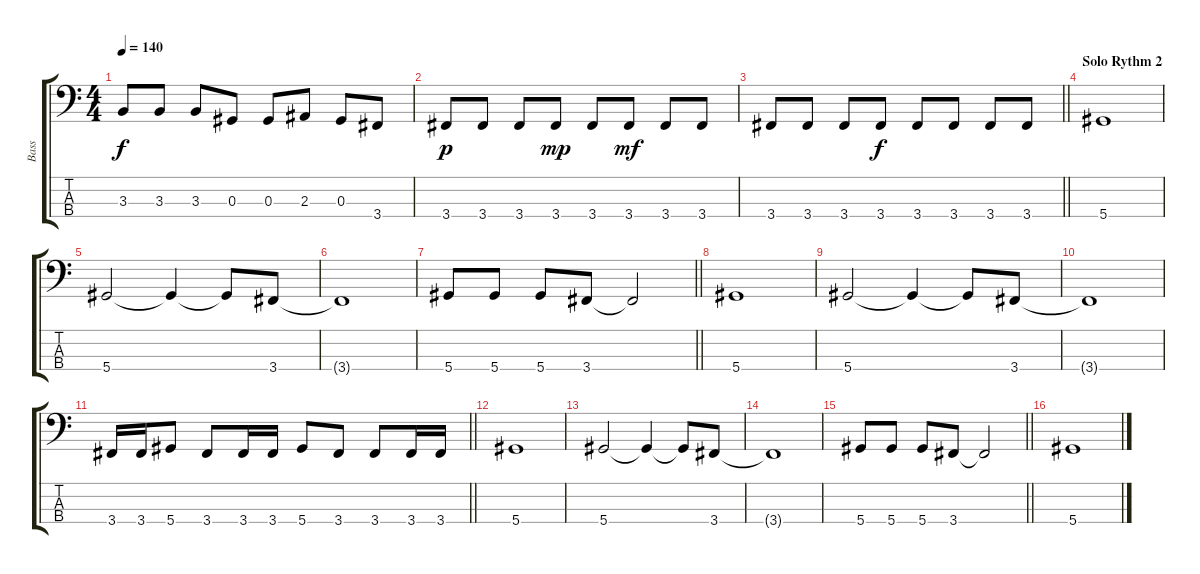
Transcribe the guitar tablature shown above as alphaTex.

\track ("Bass" "Bass") {instrument electricbassfinger}
\staff {score tabs}
\tuning (Gb2 Db2 Ab1 Eb1) {hide}
\ts (4 4)
\tempo 140
\clef f4
\ks c
3.3.8{dy f} 3.3.8 3.3.8 0.3.8 0.3.8 2.3.8 0.3.8 3.4.8 |
3.4.8{dy p} 3.4.8 3.4.8 3.4.8{dy mp} 3.4.8 3.4.8{dy mf} 3.4.8 3.4.8 |
\barLineRight lightlight
3.4.8 3.4.8 3.4.8 3.4.8{dy f} 3.4.8 3.4.8 3.4.8 3.4.8 |
\section ("" "Solo Rythm 2")
5.4.1 |
5.4.2 5.4{t}.4 5.4{t}.8 3.4.8 |
3.4{t}.1 |
\barLineRight lightlight
5.4.8 5.4.8 5.4.8 3.4.8 3.4{t}.2 |
5.4.1 |
5.4.2 5.4{t}.4 5.4{t}.8 3.4.8 |
3.4{t}.1 |
\barLineRight lightlight
3.4.16 3.4.16 5.4.8 3.4.8 3.4.16 3.4.16 5.4.8 3.4.8 3.4.8 3.4.16 3.4.16 |
5.4.1 |
5.4.2 5.4{t}.4 5.4{t}.8 3.4.8 |
3.4{t}.1 |
\barLineRight lightlight
5.4.8 5.4.8 5.4.8 3.4.8 3.4{t}.2 |
5.4.1
